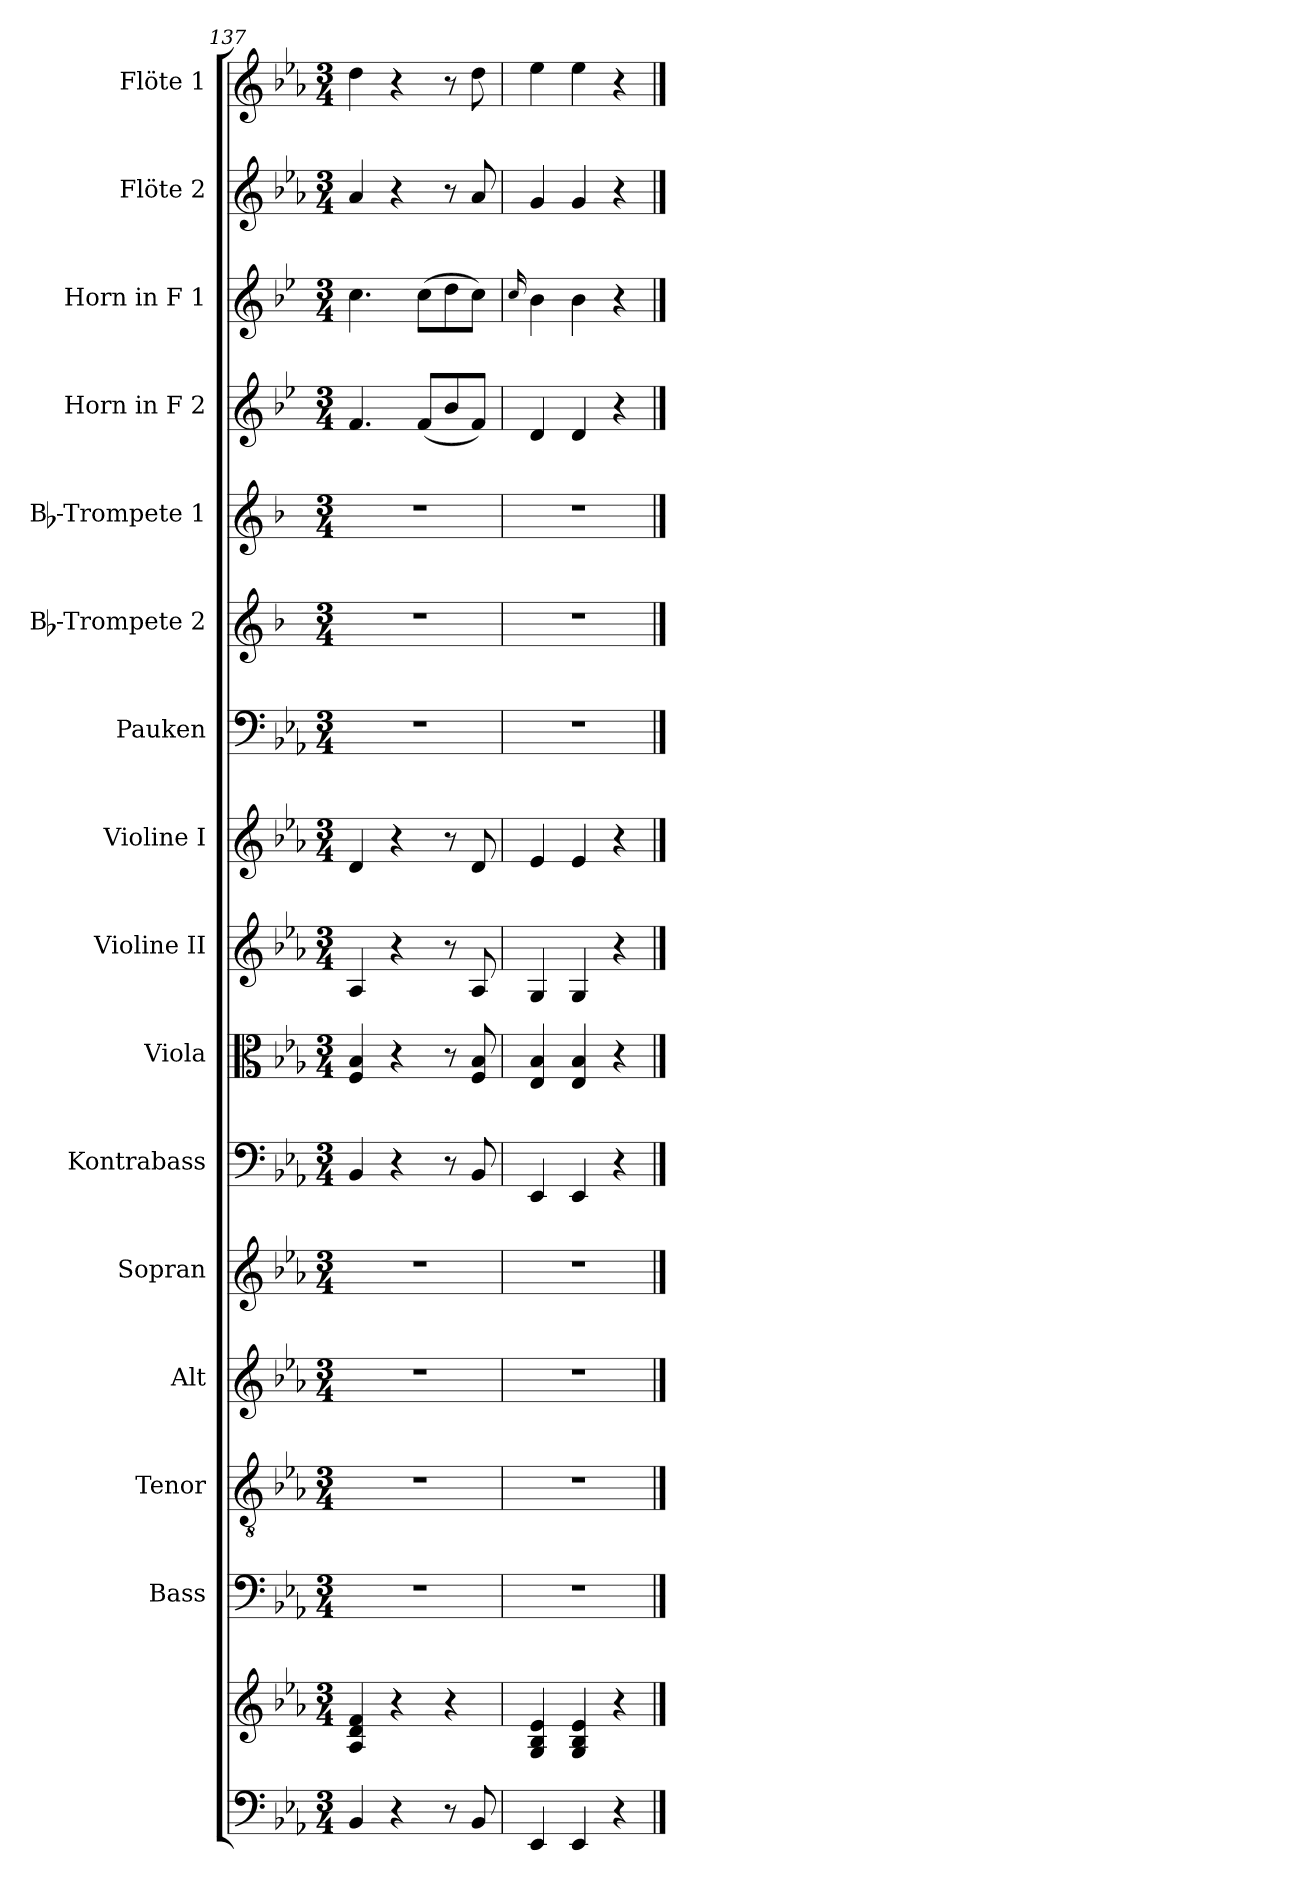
**kern	**kern	**kern	**kern	**kern	**kern	**kern	**kern	**kern	**kern	**kern	**kern	**kern	**kern	**kern	**kern	**kern
*part16	*part16	*part15	*part14	*part13	*part12	*part11	*part10	*part9	*part8	*part7	*part6	*part5	*part4	*part3	*part2	*part1
*staff17	*staff16	*staff15	*staff14	*staff13	*staff12	*staff11	*staff10	*staff9	*staff8	*staff7	*staff6	*staff5	*staff4	*staff3	*staff2	*staff1
*	*	*I"Bass	*I"Tenor	*I"Alt	*I"Sopran	*I"Kontrabass	*I"Viola	*I"Violine II	*I"Violine I	*I"Pauken	*I"Bb-Trompete 2	*I"Bb-Trompete 1	*I"Horn in F 2	*I"Horn in F 1	*I"Flöte 2	*I"Flöte 1
*	*	*I'B.	*I'T.	*I'A.	*I'S.	*I'Kb.	*I'Vla.	*I'Vl. II	*I'Vl. I	*I'Pk.	*I'Bb Trp. 2	*I'Bb Trp. 1	*	*	*I'Fl. 2	*I'Fl. 1
*clefF4	*clefG2	*clefF4	*clefGv2	*clefG2	*clefG2	*clefF4	*clefC3	*clefG2	*clefG2	*clefF4	*clefG2	*clefG2	*clefG2	*clefG2	*clefG2	*clefG2
*	*	*	*	*	*	*ITrd7c12	*	*	*	*	*ITrd1c2	*ITrd1c2	*ITrd4c7	*ITrd4c7	*	*
*k[b-e-a-]	*k[b-e-a-]	*k[b-e-a-]	*k[b-e-a-]	*k[b-e-a-]	*k[b-e-a-]	*k[b-e-a-]	*k[b-e-a-]	*k[b-e-a-]	*k[b-e-a-]	*k[b-e-a-]	*k[b-e-a-]	*k[b-e-a-]	*k[b-e-a-]	*k[b-e-a-]	*k[b-e-a-]	*k[b-e-a-]
*E-:	*E-:	*E-:	*E-:	*E-:	*E-:	*E-:	*E-:	*E-:	*E-:	*E-:	*E-:	*E-:	*E-:	*E-:	*E-:	*E-:
*M3/4	*M3/4	*M3/4	*M3/4	*M3/4	*M3/4	*M3/4	*M3/4	*M3/4	*M3/4	*M3/4	*M3/4	*M3/4	*M3/4	*M3/4	*M3/4	*M3/4
=137	=137	=137	=137	=137	=137	=137	=137	=137	=137	=137	=137	=137	=137	=137	=137	=137
4BB-/	4A-/ 4d/ 4f/	2.r	2.r	2.r	2.r	4BBB-/	4F/ 4B-/	4A-/	4d/	2.r	2.r	2.r	4.B-/	4.f\	4a-/	4dd\
4r	4r	.	.	.	.	4r	4r	4r	4r	.	.	.	.	.	4r	4r
.	.	.	.	.	.	.	.	.	.	.	.	.	(<8B-/L	(>8f\L	.	.
8r	4r	.	.	.	.	8r	8r	8r	8r	.	.	.	8e-/	8g\	8r	8r
8BB-/	.	.	.	.	.	8BBB-/	8F/ 8B-/	8A-/	8d/	.	.	.	8B-/J)	8f\J)	8a-/	8dd\
=138	=138	=138	=138	=138	=138	=138	=138	=138	=138	=138	=138	=138	=138	=138	=138	=138
.	.	.	.	.	.	.	.	.	.	.	.	.	.	16qqf/	.	.
4EE-/	4G/ 4B-/ 4e-/	2.r	2.r	2.r	2.r	4EEE-/	4E-/ 4B-/	4G/	4e-/	2.r	2.r	2.r	4G/	4e-\	4g/	4ee-\
4EE-/	4G/ 4B-/ 4e-/	.	.	.	.	4EEE-/	4E-/ 4B-/	4G/	4e-/	.	.	.	4G/	4e-\	4g/	4ee-\
4r	4r	.	.	.	.	4r	4r	4r	4r	.	.	.	4r	4r	4r	4r
==	==	==	==	==	==	==	==	==	==	==	==	==	==	==	==	==
*-	*-	*-	*-	*-	*-	*-	*-	*-	*-	*-	*-	*-	*-	*-	*-	*-
